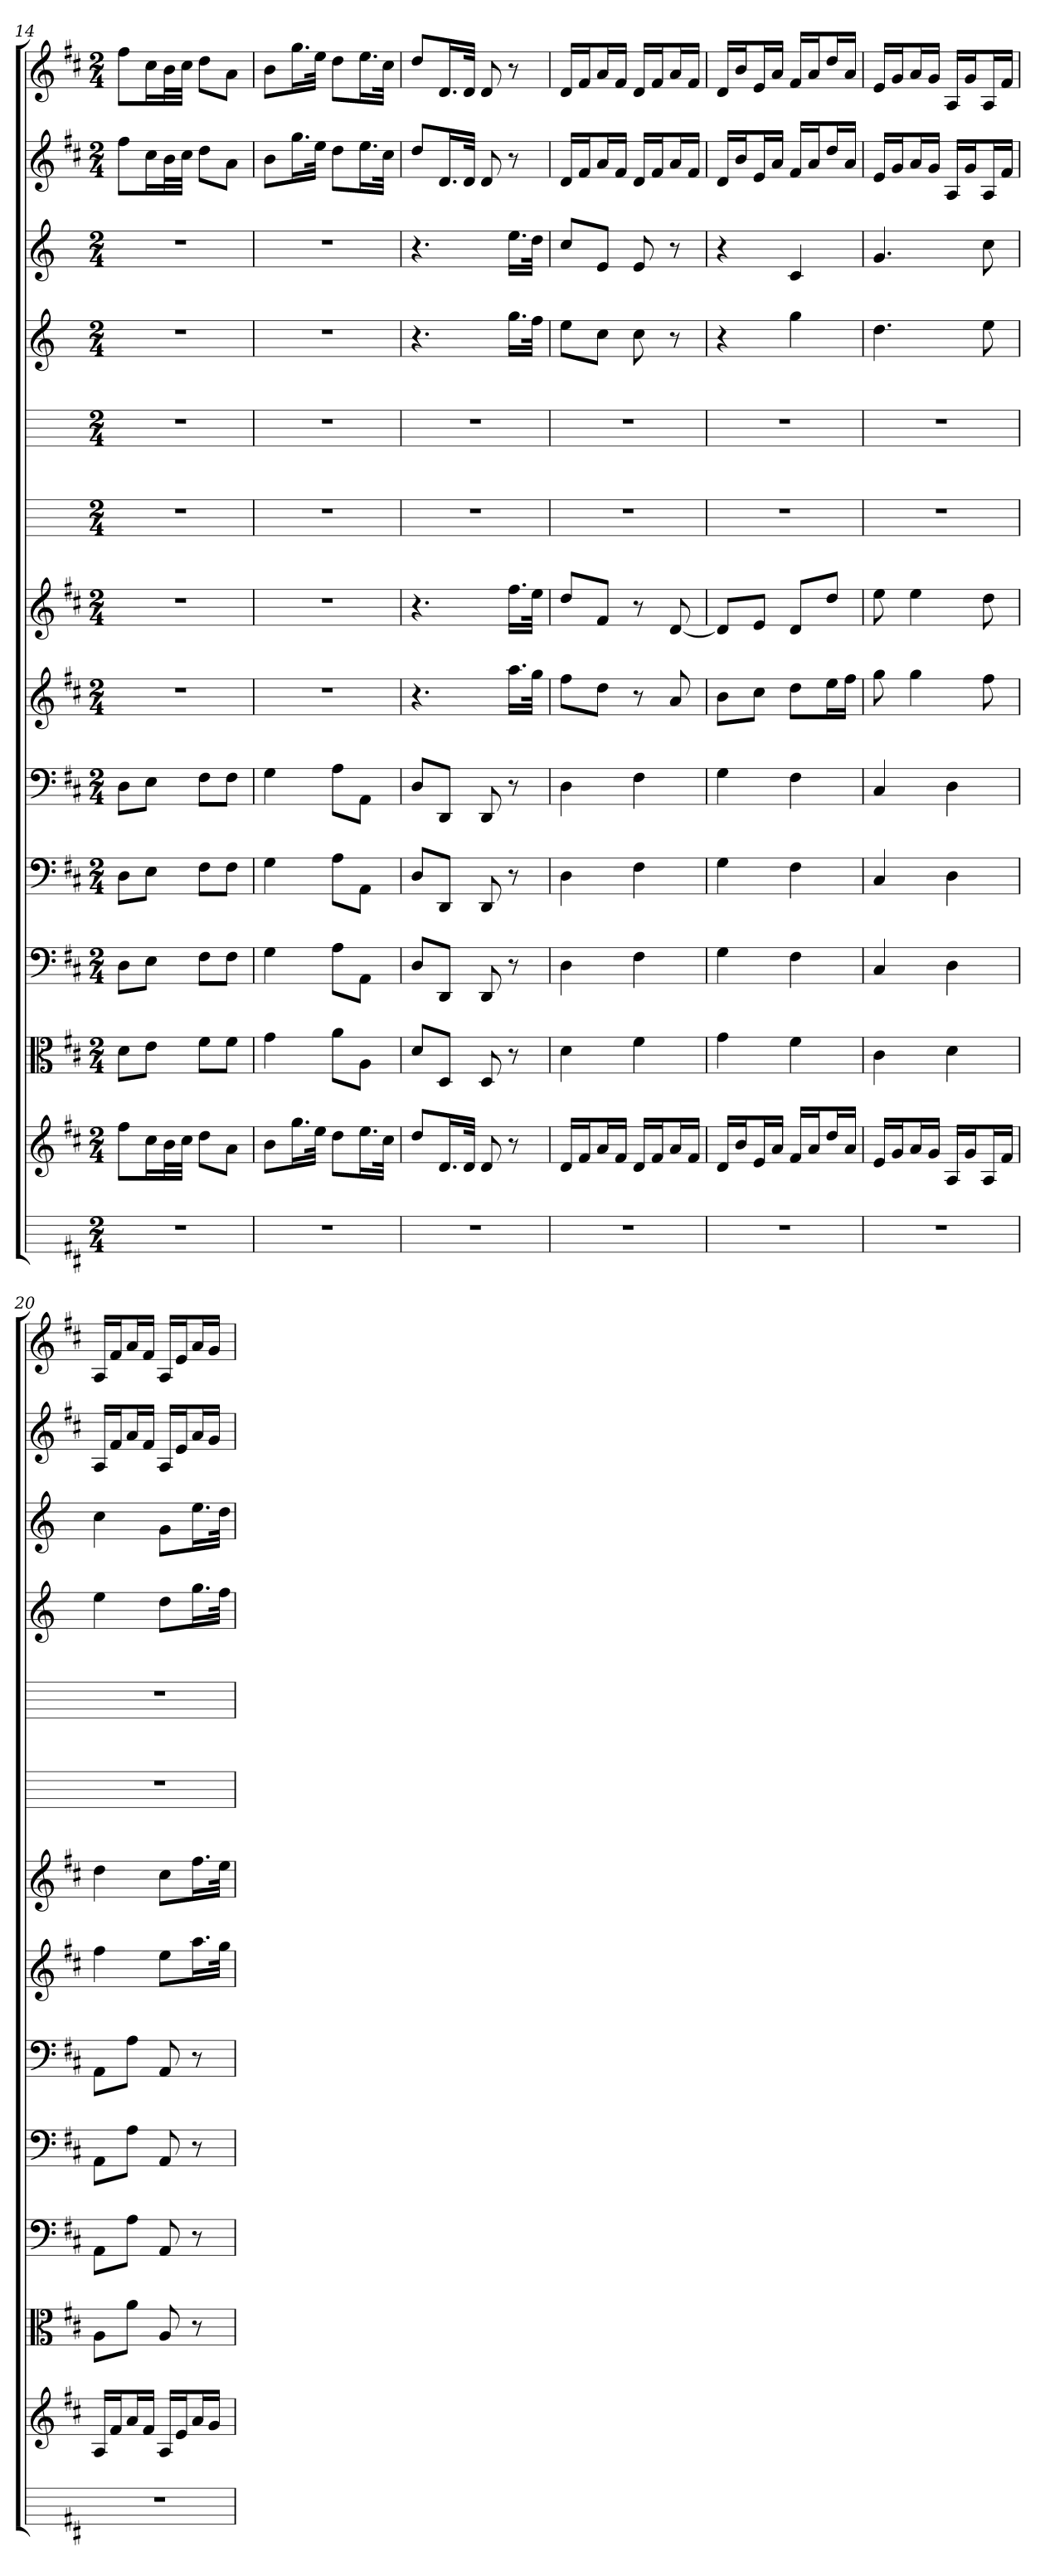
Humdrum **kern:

**kern	**kern	**kern	**kern	**kern	**kern	**kern	**kern	**kern	**kern	**kern	**kern	**kern	**kern
*part14	*part13	*part12	*part11	*part10	*part9	*part8	*part7	*part6	*part5	*part4	*part3	*part2	*part1
*staff14	*staff13	*staff12	*staff11	*staff10	*staff9	*staff8	*staff7	*staff6	*staff5	*staff4	*staff3	*staff2	*staff1
*	*	*clefC3	*clefF4	*clefF4	*clefF4	*	*	*	*	*	*	*	*
*k[f#c#]	*k[f#c#]	*k[f#c#]	*k[f#c#]	*k[f#c#]	*k[f#c#]	*k[f#c#]	*k[f#c#]	*k[]	*k[]	*k[]	*k[]	*k[f#c#]	*k[f#c#]
*D:	*D:	*D:	*D:	*D:	*D:	*D:	*D:	*	*	*	*	*D:	*D:
*M2/4	*M2/4	*M2/4	*M2/4	*M2/4	*M2/4	*M2/4	*M2/4	*M2/4	*M2/4	*M2/4	*M2/4	*M2/4	*M2/4
=14	=14	=14	=14	=14	=14	=14	=14	=14	=14	=14	=14	=14	=14
2r	8ff#L	8d\L	8D\L	8D\L	8D\L	2r	2r	2r	2r	2r	2r	8ff#L	8ff#L
.	16cc#L	8e\J	8E\J	8E\J	8E\J	.	.	.	.	.	.	16cc#L	16cc#L
.	32bL	.	.	.	.	.	.	.	.	.	.	32bL	32bL
.	32cc#JJJ	.	.	.	.	.	.	.	.	.	.	32cc#JJJ	32cc#JJJ
.	8ddL	8f#\L	8F#\L	8F#\L	8F#\L	.	.	.	.	.	.	8ddL	8ddL
.	8aJ	8f#\J	8F#\J	8F#\J	8F#\J	.	.	.	.	.	.	8aJ	8aJ
=15	=15	=15	=15	=15	=15	=15	=15	=15	=15	=15	=15	=15	=15
2r	8bL	4g	4G	4G	4G	2r	2r	2r	2r	2r	2r	8bL	8bL
.	16.ggL	.	.	.	.	.	.	.	.	.	.	16.ggL	16.ggL
.	32eeJJk	.	.	.	.	.	.	.	.	.	.	32eeJJk	32eeJJk
.	8ddL	8a\L	8A\L	8A\L	8A\L	.	.	.	.	.	.	8ddL	8ddL
.	16.eeL	8A\J	8AA\J	8AA\J	8AA\J	.	.	.	.	.	.	16.eeL	16.eeL
.	32cc#JJk	.	.	.	.	.	.	.	.	.	.	32cc#JJk	32cc#JJk
=16	=16	=16	=16	=16	=16	=16	=16	=16	=16	=16	=16	=16	=16
2r	8ddL	8d/L	8D/L	8D/L	8D/L	4.r	4.r	2r	2r	4.r	4.r	8ddL	8ddL
.	16.dL	8D/J	8DD/J	8DD/J	8DD/J	.	.	.	.	.	.	16.dL	16.dL
.	32dJJk	.	.	.	.	.	.	.	.	.	.	32dJJk	32dJJk
.	8d	8D	8DD	8DD	8DD	.	.	.	.	.	.	8d	8d
.	8r	8r	8r	8r	8r	16.aaLL	16.ff#LL	.	.	16.ggLL	16.eeLL	8r	8r
.	.	.	.	.	.	32ggJJk	32eeJJk	.	.	32ffJJk	32ddJJk	.	.
=17	=17	=17	=17	=17	=17	=17	=17	=17	=17	=17	=17	=17	=17
2r	16dLL	4d	4D	4D	4D	8ff#L	8ddL	2r	2r	8eeL	8ccL	16dLL	16dLL
.	16f#J	.	.	.	.	.	.	.	.	.	.	16f#J	16f#J
.	16aL	.	.	.	.	8ddJ	8f#J	.	.	8ccJ	8eJ	16aL	16aL
.	16f#JJ	.	.	.	.	.	.	.	.	.	.	16f#JJ	16f#JJ
.	16dLL	4f#	4F#	4F#	4F#	8r	8r	.	.	8cc	8e	16dLL	16dLL
.	16f#J	.	.	.	.	.	.	.	.	.	.	16f#J	16f#J
.	16aL	.	.	.	.	8a	[8d	.	.	8r	8r	16aL	16aL
.	16f#JJ	.	.	.	.	.	.	.	.	.	.	16f#JJ	16f#JJ
=18	=18	=18	=18	=18	=18	=18	=18	=18	=18	=18	=18	=18	=18
2r	16dLL	4g	4G	4G	4G	8bL	8dL]	2r	2r	4r	4r	16dLL	16dLL
.	16bJ	.	.	.	.	.	.	.	.	.	.	16bJ	16bJ
.	16eL	.	.	.	.	8cc#J	8eJ	.	.	.	.	16eL	16eL
.	16aJJ	.	.	.	.	.	.	.	.	.	.	16aJJ	16aJJ
.	16f#LL	4f#	4F#	4F#	4F#	8ddL	8dL	.	.	4gg	4c	16f#LL	16f#LL
.	16aJ	.	.	.	.	.	.	.	.	.	.	16aJ	16aJ
.	16ddL	.	.	.	.	16eeL	8ddJ	.	.	.	.	16ddL	16ddL
.	16aJJ	.	.	.	.	16ff#JJ	.	.	.	.	.	16aJJ	16aJJ
=19	=19	=19	=19	=19	=19	=19	=19	=19	=19	=19	=19	=19	=19
2r	16eLL	4c#	4C#	4C#	4C#	8gg	8ee	2r	2r	4.dd	4.g	16eLL	16eLL
.	16gJ	.	.	.	.	.	.	.	.	.	.	16gJ	16gJ
.	16aL	.	.	.	.	4gg	4ee	.	.	.	.	16aL	16aL
.	16gJJ	.	.	.	.	.	.	.	.	.	.	16gJJ	16gJJ
.	16ALL	4d	4D	4D	4D	.	.	.	.	.	.	16ALL	16ALL
.	16gJ	.	.	.	.	.	.	.	.	.	.	16gJ	16gJ
.	16AL	.	.	.	.	8ff#	8dd	.	.	8ee	8cc	16AL	16AL
.	16f#JJ	.	.	.	.	.	.	.	.	.	.	16f#JJ	16f#JJ
=20	=20	=20	=20	=20	=20	=20	=20	=20	=20	=20	=20	=20	=20
2r	16ALL	8A\L	8AA\L	8AA\L	8AA\L	4ff#	4dd	2r	2r	4ee	4cc	16ALL	16ALL
.	16f#J	.	.	.	.	.	.	.	.	.	.	16f#J	16f#J
.	16aL	8a\J	8A\J	8A\J	8A\J	.	.	.	.	.	.	16aL	16aL
.	16f#JJ	.	.	.	.	.	.	.	.	.	.	16f#JJ	16f#JJ
.	16ALL	8A	8AA	8AA	8AA	8eeL	8cc#L	.	.	8ddL	8gL	16ALL	16ALL
.	16eJ	.	.	.	.	.	.	.	.	.	.	16eJ	16eJ
.	16aL	8r	8r	8r	8r	16.aaL	16.ff#L	.	.	16.ggL	16.eeL	16aL	16aL
.	16gJJ	.	.	.	.	.	.	.	.	.	.	16gJJ	16gJJ
.	.	.	.	.	.	32ggJJk	32eeJJk	.	.	32ffJJk	32ddJJk	.	.
=	=	=	=	=	=	=	=	=	=	=	=	=	=
*-	*-	*-	*-	*-	*-	*-	*-	*-	*-	*-	*-	*-	*-
